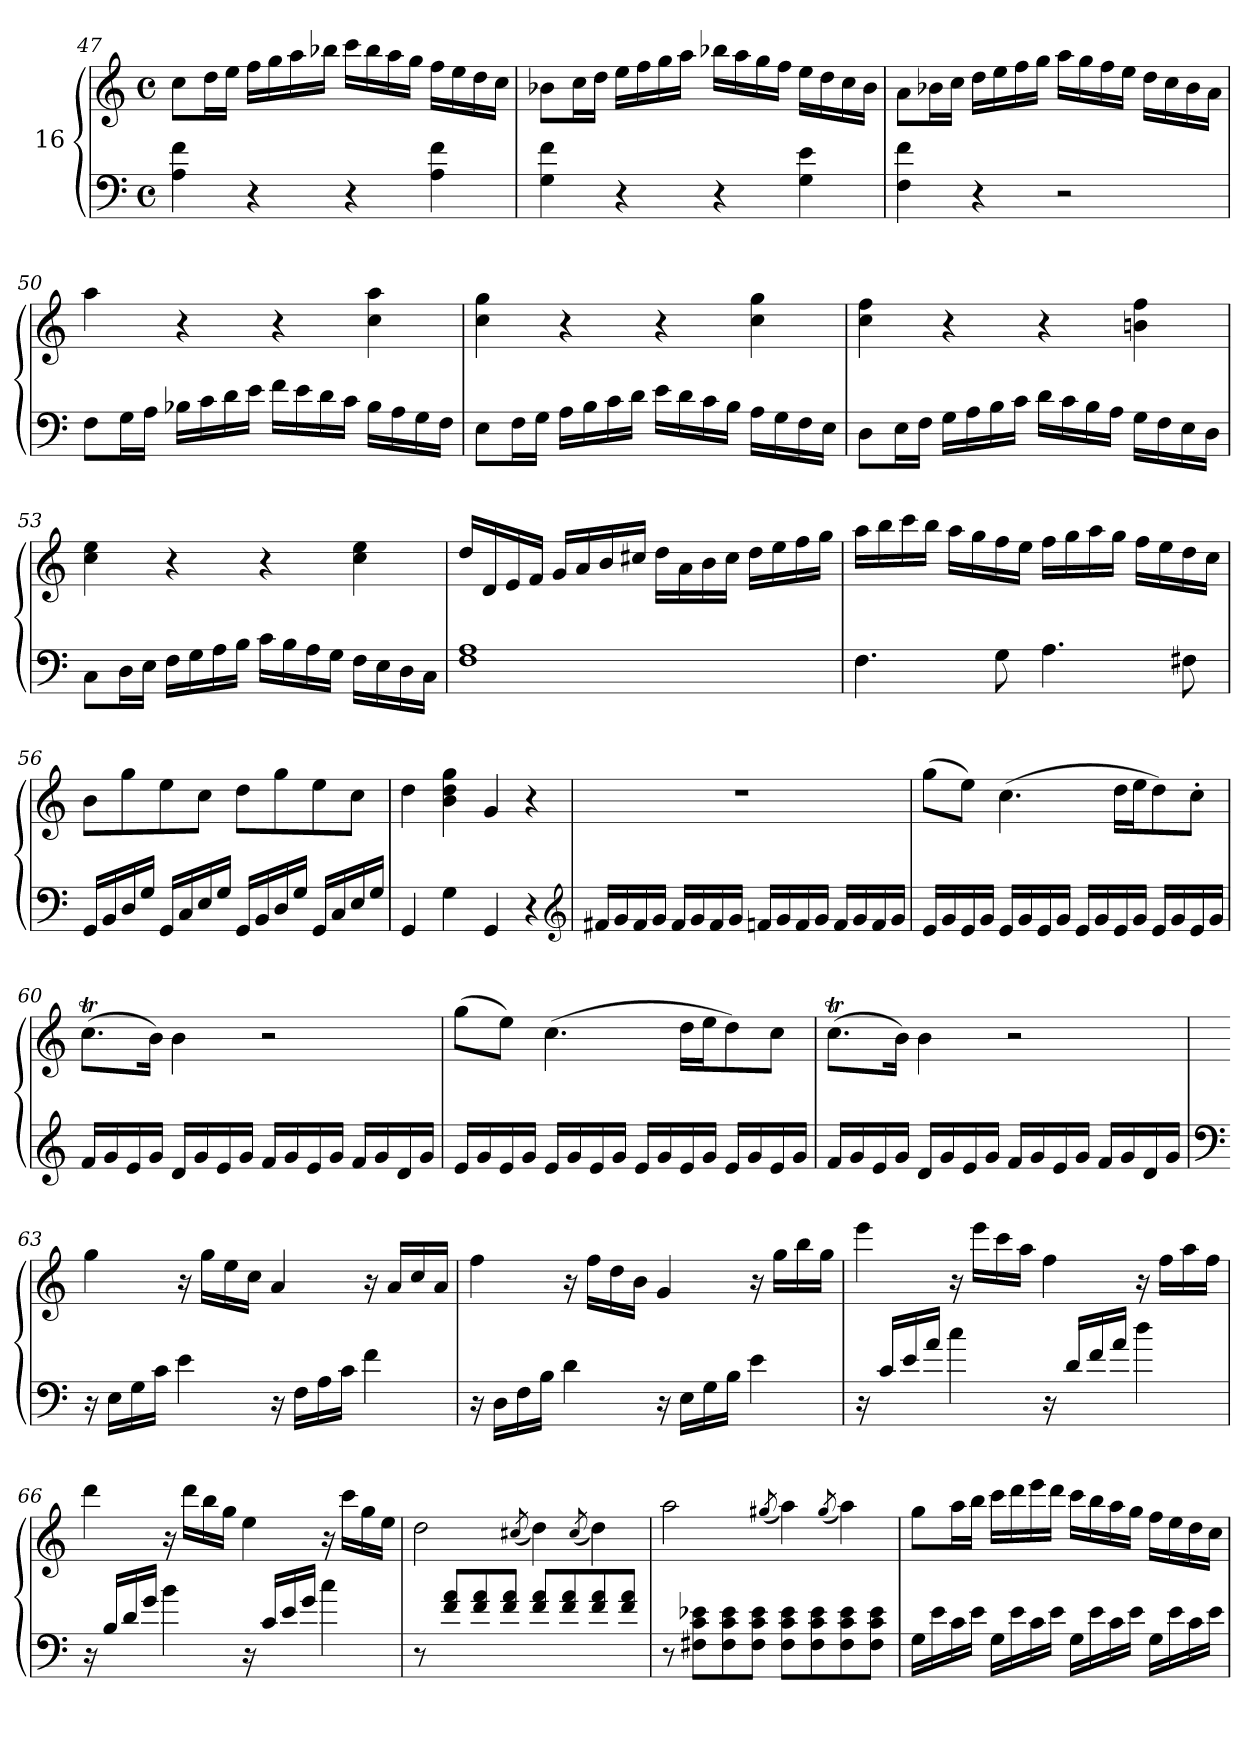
**kern	**kern
*part1	*part1
*staff2	*staff1
*I"16	*
*clefF4	*clefG2
*k[]	*k[]
*C:	*C:
*M4/4	*M4/4
*met(c)	*met(c)
=47	=47
4A\ 4f\	8cc\L
.	16dd\L
.	16ee\JJ
4r	16ff\LL
.	16gg\
.	16aa\
.	16bb-X\JJ
4r	16ccc\LL
.	16bb-\
.	16aa\
.	16gg\JJ
4A\ 4f\	16ff\LL
.	16ee\
.	16dd\
.	16cc\JJ
=48	=48
4G\ 4f\	8b-X\L
.	16cc\L
.	16dd\JJ
4r	16ee\LL
.	16ff\
.	16gg\
.	16aa\JJ
4r	16bb-X\LL
.	16aa\
.	16gg\
.	16ff\JJ
4G\ 4e\	16ee\LL
.	16dd\
.	16cc\
.	16b-\JJ
!!LO:LB:g=z
=49	=49
4F\ 4f\	8a\L
.	16b-X\L
.	16cc\JJ
4r	16dd\LL
.	16ee\
.	16ff\
.	16gg\JJ
2r	16aa\LL
.	16gg\
.	16ff\
.	16ee\JJ
.	16dd\LL
.	16cc\
.	16b-\
.	16a\JJ
=50	=50
8F\L	4aa\
16G\L	.
16A\JJ	.
16B-X\LL	4r
16c\	.
16d\	.
16e\JJ	.
16f\LL	4r
16e\	.
16d\	.
16c\JJ	.
16B-\LL	4cc\ 4aa\
16A\	.
16G\	.
16F\JJ	.
=51	=51
8E\L	4cc\ 4gg\
16F\L	.
16G\JJ	.
16A\LL	4r
16B\	.
16c\	.
16d\JJ	.
16e\LL	4r
16d\	.
16c\	.
16B\JJ	.
16A\LL	4cc\ 4gg\
16G\	.
16F\	.
16E\JJ	.
!!LO:LB:g=z
=52	=52
8D\L	4cc\ 4ff\
16E\L	.
16F\JJ	.
16G\LL	4r
16A\	.
16B\	.
16c\JJ	.
16d\LL	4r
16c\	.
16B\	.
16A\JJ	.
16G\LL	4bn\ 4ff\
16F\	.
16E\	.
16D\JJ	.
=53	=53
8C\L	4cc\ 4ee\
16D\L	.
16E\JJ	.
16F\LL	4r
16G\	.
16A\	.
16B\JJ	.
16c\LL	4r
16B\	.
16A\	.
16G\JJ	.
16F\LL	4cc\ 4ee\
16E\	.
16D\	.
16C\JJ	.
=54	=54
1F 1A	16dd/LL
.	16d/
.	16e/
.	16f/JJ
.	16g/LL
.	16a/
.	16b/
.	16cc#X/JJ
.	16dd\LL
.	16a\
.	16b\
.	16cc#\JJ
.	16dd\LL
.	16ee\
.	16ff\
.	16gg\JJ
!!LO:LB:g=z
=55	=55
4.F\	16aa\LL
.	16bb\
.	16ccc\
.	16bb\JJ
.	16aa\LL
.	16gg\
8G\	16ff\
.	16ee\JJ
4.A\	16ff\LL
.	16gg\
.	16aa\
.	16gg\JJ
.	16ff\LL
.	16ee\
8F#X\	16dd\
.	16cc\JJ
=56	=56
16GG/LL	8b\L
16BB/	.
16D/	8gg\
16G/JJ	.
16GG/LL	8ee\
16C/	.
16E/	8cc\J
16G/JJ	.
16GG/LL	8dd\L
16BB/	.
16D/	8gg\
16G/JJ	.
16GG/LL	8ee\
16C/	.
16E/	8cc\J
16G/JJ	.
!!LO:PB:g=z
=57	=57
4GG/	4dd\
4G\	4b\ 4dd\ 4gg\
4GG/	4g/
4r	4r
*clefG2	*
=58	=58
16f#X/LL	1r
16g/	.
16f#/	.
16g/JJ	.
16f#/LL	.
16g/	.
16f#/	.
16g/JJ	.
16fn/LL	.
16g/	.
16f/	.
16g/JJ	.
16f/LL	.
16g/	.
16f/	.
16g/JJ	.
=59	=59
16e/LL	(8gg\L
16g/	.
16e/	8ee\J)
16g/JJ	.
16e/LL	(4.cc\
16g/	.
16e/	.
16g/JJ	.
16e/LL	.
16g/	.
16e/	16dd\LL
16g/JJ	16ee\J
16e/LL	8dd\)
16g/	.
16e/	8cc'\J
16g/JJ	.
!!LO:LB:g=z
=60	=60
16f/LL	(8.ccT\L
16g/	.
16e/	.
16g/JJ	16b\Jk)
16d/LL	4b\
16g/	.
16e/	.
16g/JJ	.
16f/LL	2r
16g/	.
16e/	.
16g/JJ	.
16f/LL	.
16g/	.
16d/	.
16g/JJ	.
=61	=61
16e/LL	(8gg\L
16g/	.
16e/	8ee\J)
16g/JJ	.
16e/LL	(4.cc\
16g/	.
16e/	.
16g/JJ	.
16e/LL	.
16g/	.
16e/	16dd\LL
16g/JJ	16ee\J
16e/LL	8dd\)
16g/	.
16e/	8cc\J
16g/JJ	.
=62	=62
16f/LL	(8.ccT\L
16g/	.
16e/	.
16g/JJ	16b\Jk)
16d/LL	4b\
16g/	.
16e/	.
16g/JJ	.
16f/LL	2r
16g/	.
16e/	.
16g/JJ	.
16f/LL	.
16g/	.
16d/	.
16g/JJ	.
!!LO:LB:g=z
=63	=63
*clefF4	*
16r	4gg\
16E\LL	.
16G\	.
16c\JJ	.
4e\	16r
.	16gg\LL
.	16ee\
.	16cc\JJ
16r	4a/
16F\LL	.
16A\	.
16c\JJ	.
4f\	16r
.	16a/LL
.	16cc/
.	16a/JJ
=64	=64
16r	4ff\
16D\LL	.
16F\	.
16B\JJ	.
4d\	16r
.	16ff\LL
.	16dd\
.	16b\JJ
16r	4g/
16E\LL	.
16G\	.
16B\JJ	.
4e\	16r
.	16gg\LL
.	16bb\
.	16gg\JJ
=65	=65
16r	4eee\
16c/LL	.
16e/	.
16a/JJ	.
4cc\	16r
.	16eee\LL
.	16ccc\
.	16aa\JJ
16r	4ff\
16d/LL	.
16f/	.
16a/JJ	.
4dd\	16r
.	16ff\LL
.	16aa\
.	16ff\JJ
!!LO:LB:g=z
=66	=66
16r	4ddd\
16B/LL	.
16d/	.
16g/JJ	.
4b\	16r
.	16ddd\LL
.	16bb\
.	16gg\JJ
16r	4ee\
16c/LL	.
16e/	.
16g/JJ	.
4cc\	16r
.	16ccc\LL
.	16gg\
.	16ee\JJ
=67	=67
8r	2dd\
8f/ 8a/L	.
8f/ 8a/	.
8f/ 8a/J	.
.	(8qcc#X/
8f/ 8a/L	4dd\)
8f/ 8a/	.
.	(8qcc#/
8f/ 8a/	4dd\)
8f/ 8a/J	.
=68	=68
8r	2aa\
8F#X\ 8c\ 8e-X\L	.
8F#\ 8c\ 8e-\	.
8F#\ 8c\ 8e-\J	.
.	(8qgg#X/
8F#\ 8c\ 8e-\L	4aa\)
8F#\ 8c\ 8e-\	.
.	(8qgg#/
8F#\ 8c\ 8e-\	4aa\)
8F#\ 8c\ 8e-\J	.
!!LO:LB:g=z
=69	=69
16G\LL	8gg\L
16e\	.
16c\	16aa\L
16e\JJ	16bb\JJ
16G\LL	16ccc\LL
16e\	16ddd\
16c\	16eee\
16e\JJ	16ddd\JJ
16G\LL	16ccc\LL
16e\	16bb\
16c\	16aa\
16e\JJ	16gg\JJ
16G\LL	16ff\LL
16e\	16ee\
16c\	16dd\
16e\JJ	16cc\JJ
=	=
*-	*-
